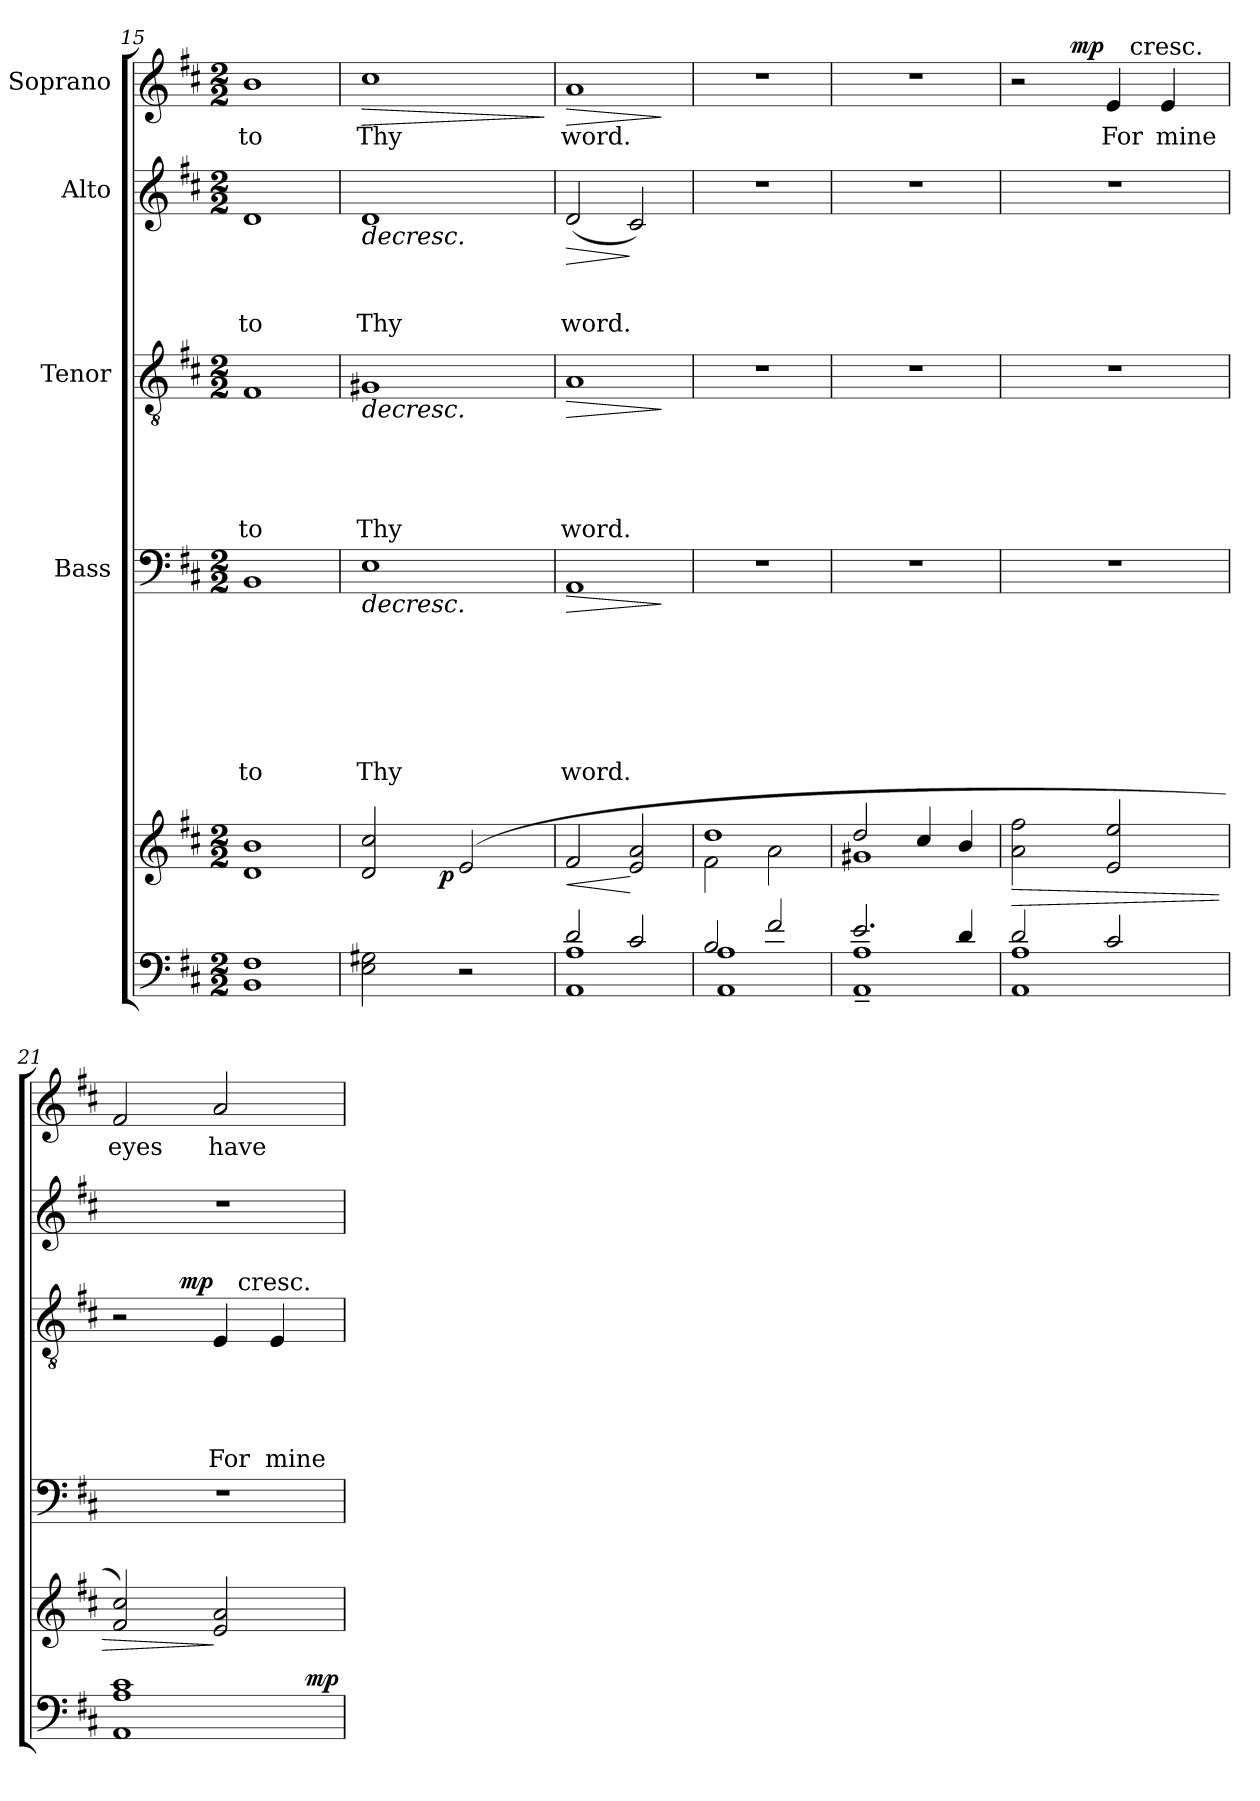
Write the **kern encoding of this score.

**kern	**kern	**dynam	**kern	**text	**text	**text	**text	**text	**text	**text	**dynam	**kern	**text	**text	**text	**text	**text	**dynam	**kern	**text	**text	**text	**dynam	**kern	**text	**dynam
*part5	*part5	*part5	*part4	*part4	*part4	*part4	*part4	*part4	*part4	*part4	*part4	*part3	*part3	*part3	*part3	*part3	*part3	*part3	*part2	*part2	*part2	*part2	*part2	*part1	*part1	*part1
*staff6	*staff5	*staff5/6	*staff4	*staff4	*staff4	*staff4	*staff4	*staff4	*staff4	*staff4	*staff4	*staff3	*staff3	*staff3	*staff3	*staff3	*staff3	*staff3	*staff2	*staff2	*staff2	*staff2	*staff2	*staff1	*staff1	*staff1
*	*	*	*I"Bass	*	*	*	*	*	*	*	*	*I"Tenor	*	*	*	*	*	*	*I"Alto	*	*	*	*	*I"Soprano	*	*
*clefF4	*clefG2	*	*clefF4	*	*	*	*	*	*	*	*	*clefGv2	*	*	*	*	*	*	*clefG2	*	*	*	*	*clefG2	*	*
*k[f#c#]	*k[f#c#]	*	*k[f#c#]	*	*	*	*	*	*	*	*	*k[f#c#]	*	*	*	*	*	*	*k[f#c#]	*	*	*	*	*k[f#c#]	*	*
*D:	*D:	*	*D:	*	*	*	*	*	*	*	*	*D:	*	*	*	*	*	*	*D:	*	*	*	*	*D:	*	*
*M2/2	*M2/2	*	*M2/2	*	*	*	*	*	*	*	*	*M2/2	*	*	*	*	*	*	*M2/2	*	*	*	*	*M2/2	*	*
=15	=15	=15	=15	=15	=15	=15	=15	=15	=15	=15	=15	=15	=15	=15	=15	=15	=15	=15	=15	=15	=15	=15	=15	=15	=15	=15
!	!	!	!	!	!	!	!	!	!	!LO:LY:b	!	!	!	!	!	!	!LO:LY:b	!	!	!	!	!LO:LY:b	!	!	!LO:LY:b	!
1BB 1F#	1d 1b	.	1BB	.	.	.	.	.	.	to	.	1F#	.	.	.	.	to	.	1d	.	.	to	.	1b	to	.
=16	=16	=16	=16	=16	=16	=16	=16	=16	=16	=16	=16	=16	=16	=16	=16	=16	=16	=16	=16	=16	=16	=16	=16	=16	=16	=16
!	!	!	!	!	!	!	!	!	!	!LO:LY:b	!LO:HP:b	!	!	!	!	!	!LO:LY:b	!LO:HP:b	!	!	!	!LO:LY:b	!LO:HP:b	!	!LO:LY:b	!LO:HP:b
*	*^	*	*	*	*	*	*	*	*	*	*	*	*	*	*	*	*	*	*	*	*	*	*	*	*	*
2E\ 2G#X\	2d/ 2cc#/	3ryy	.	1E	.	.	.	.	.	.	Thy	>	1G#X	.	.	.	.	Thy	>	1d	.	.	Thy	>	1cc#	Thy	>
.	.	12ryy	.	.	.	.	.	.	.	.	.	.	.	.	.	.	.	.	.	.	.	.	.	.	.	.	.
.	.	96ryy	.	.	.	.	.	.	.	.	.	.	.	.	.	.	.	.	.	.	.	.	.	.	.	.	.
!	!	!	!LO:DY:b	!	!	!	!	!	!	!	!	!	!	!	!	!	!	!	!	!	!	!	!	!	!	!	!
.	.	3ryy	p	.	.	.	.	.	.	.	.	.	.	.	.	.	.	.	.	.	.	.	.	.	.	.	.
2r	(2e/	.	.	.	.	.	.	.	.	.	.	.	.	.	.	.	.	.	.	.	.	.	.	.	.	.	.
.	.	6ryy	.	.	.	.	.	.	.	.	.	.	.	.	.	.	.	.	.	.	.	.	.	.	.	.	.
.	.	24..ryy	.	.	.	.	.	.	.	.	.	.	.	.	.	.	.	.	.	.	.	.	.	.	.	.	.
.	.	.	.	.	.	.	.	.	.	.	.	.	.	.	.	.	.	.	.	.	.	.	.	.	.	.	]
!!LO:PB:g=z
=17	=17	=17	=17	=17	=17	=17	=17	=17	=17	=17	=17	=17	=17	=17	=17	=17	=17	=17	=17	=17	=17	=17	=17	=17	=17	=17	=17
*^	*	*	*	*	*	*	*	*	*	*	*	*	*	*	*	*	*	*	*	*	*	*	*	*	*	*	*
!	!	!	!	!LO:HP:b	!	!	!	!	!	!	!	!LO:LY:b	!LO:HP:b	!	!	!	!	!	!LO:LY:b	!LO:HP:b	!	!	!	!LO:LY:b	!LO:HP:b	!	!LO:LY:b	!LO:HP:b
*	*	*v	*v	*	*	*	*	*	*	*	*	*	*	*	*	*	*	*	*	*	*	*	*	*	*	*	*	*
2d/	1AA 1A	2f#/	<	1AA	.	.	.	.	.	.	word.	>	1A	.	.	.	.	word.	>	(<2d/	.	.	word.	>	1a	word.	>
2c#/	.	2e/ 2a/	[	.	.	.	.	.	.	.	.	.	.	.	.	.	.	.	.	2c#/)	.	.	.	]	.	.	.
*v	*v	*	*	*	*	*	*	*	*	*	*	*	*	*	*	*	*	*	*	*	*	*	*	*	*	*	*
.	.	.	.	.	.	.	.	.	.	.	]	.	.	.	.	.	.	]	.	.	.	.	]	.	.	]
=18	=18	=18	=18	=18	=18	=18	=18	=18	=18	=18	=18	=18	=18	=18	=18	=18	=18	=18	=18	=18	=18	=18	=18	=18	=18	=18
*^	*^	*	*	*	*	*	*	*	*	*	*	*	*	*	*	*	*	*	*	*	*	*	*	*	*	*
2B/	1AA 1A	1dd	2f#\	.	1r	.	.	.	.	.	.	.	.	1r	.	.	.	.	.	.	1r	.	.	.	.	1r	.	.
2f#/	.	.	2a\	.	.	.	.	.	.	.	.	.	.	.	.	.	.	.	.	.	.	.	.	.	.	.	.	.
*v	*v	*	*	*	*	*	*	*	*	*	*	*	*	*	*	*	*	*	*	*	*	*	*	*	*	*	*	*
*	*v	*v	*	*	*	*	*	*	*	*	*	*	*	*	*	*	*	*	*	*	*	*	*	*	*	*	*
.	.	.	.	.	.	.	.	.	.	.	]	.	.	.	.	.	.	]	.	.	.	.	.	.	.	.
=19	=19	=19	=19	=19	=19	=19	=19	=19	=19	=19	=19	=19	=19	=19	=19	=19	=19	=19	=19	=19	=19	=19	=19	=19	=19	=19
*^	*^	*	*	*	*	*	*	*	*	*	*	*	*	*	*	*	*	*	*	*	*	*	*	*	*	*
2.e/	1AA~> 1A~>	2dd/	1g#X	.	1r	.	.	.	.	.	.	.	.	1r	.	.	.	.	.	.	1r	.	.	.	.	1r	.	.
.	.	4cc#/	.	.	.	.	.	.	.	.	.	.	.	.	.	.	.	.	.	.	.	.	.	.	.	.	.	.
4d/	.	4b/	.	.	.	.	.	.	.	.	.	.	.	.	.	.	.	.	.	.	.	.	.	.	.	.	.	.
*	*	*v	*v	*	*	*	*	*	*	*	*	*	*	*	*	*	*	*	*	*	*	*	*	*	*	*	*	*
=20	=20	=20	=20	=20	=20	=20	=20	=20	=20	=20	=20	=20	=20	=20	=20	=20	=20	=20	=20	=20	=20	=20	=20	=20	=20	=20	=20
!	!	!	!LO:HP:b	!	!	!	!	!	!	!	!	!	!	!	!	!	!	!	!	!	!	!	!	!	!	!	!
*	*	*	*	*	*	*	*	*	*	*	*	*	*	*	*	*	*	*	*	*	*	*	*	*	*^	*	*
*	*	*	*	*	*	*	*	*	*	*	*	*	*	*	*	*	*	*	*	*	*	*	*	*	*	*^	*	*
2d/	1AA 1A	2a\ 2ff#\	>	1r	.	.	.	.	.	.	.	.	1r	.	.	.	.	.	.	1r	.	.	.	.	2r	4ryy	2ryy	.	.
.	.	.	.	.	.	.	.	.	.	.	.	.	.	.	.	.	.	.	.	.	.	.	.	.	.	16ryy	.	.	.
!	!	!	!	!	!	!	!	!	!	!	!	!	!	!	!	!	!	!	!	!	!	!	!	!	!	!	!	!	!LO:DY:a
.	.	.	.	.	.	.	.	.	.	.	.	.	.	.	.	.	.	.	.	.	.	.	.	.	.	2ryy	.	.	mp
!	!	!	!	!	!	!	!	!	!	!	!	!	!	!	!	!	!	!	!	!	!	!	!	!	!	!	!	!LO:LY:b	!
2c#/	.	2e/ 2ee/	.	.	.	.	.	.	.	.	.	.	.	.	.	.	.	.	.	.	.	.	.	.	4e/	.	16.ryy	For	.
!	!	!	!	!	!	!	!	!	!	!	!	!	!	!	!	!	!	!	!	!	!	!	!	!	!	!	!LO:TX:a:t=cresc.	!	!
.	.	.	.	.	.	.	.	.	.	.	.	.	.	.	.	.	.	.	.	.	.	.	.	.	.	.	4ryy	.	.
!	!	!	!	!	!	!	!	!	!	!	!	!	!	!	!	!	!	!	!	!	!	!	!	!	!	!	!	!LO:LY:b	!
.	.	.	.	.	.	.	.	.	.	.	.	.	.	.	.	.	.	.	.	.	.	.	.	.	4e/	.	.	mine	.
.	.	.	.	.	.	.	.	.	.	.	.	.	.	.	.	.	.	.	.	.	.	.	.	.	.	8.ryy	.	.	.
.	.	.	.	.	.	.	.	.	.	.	.	.	.	.	.	.	.	.	.	.	.	.	.	.	.	.	8ryy	.	.
.	.	.	.	.	.	.	.	.	.	.	.	.	.	.	.	.	.	.	.	.	.	.	.	.	.	.	32ryy	.	.
=21	=21	=21	=21	=21	=21	=21	=21	=21	=21	=21	=21	=21	=21	=21	=21	=21	=21	=21	=21	=21	=21	=21	=21	=21	=21	=21	=21	=21	=21
!	!	!	!	!	!	!	!	!	!	!	!	!	!	!	!	!	!	!	!	!	!	!	!	!	!	!	!	!LO:LY:b	!
*	*	*	*	*	*	*	*	*	*	*	*	*	*^	*	*	*	*	*	*	*	*	*	*	*	*	*	*	*	*
*	*	*	*	*	*	*	*	*	*	*	*	*	*	*^	*	*	*	*	*	*	*	*	*	*	*	*v	*v	*v	*	*
1AA 1A 1c#	2..ryy	2f#/ 2cc#/)	.	1r	.	.	.	.	.	.	.	.	2r	4ryy	2ryy	.	.	.	.	.	.	1r	.	.	.	.	2f#/	eyes	.
.	.	.	.	.	.	.	.	.	.	.	.	.	.	16.ryy	.	.	.	.	.	.	.	.	.	.	.	.	.	.	.
!	!	!	!	!	!	!	!	!	!	!	!	!	!	!	!	!	!	!	!	!	!LO:DY:a	!	!	!	!	!	!	!	!
.	.	.	.	.	.	.	.	.	.	.	.	.	.	2ryy	.	.	.	.	.	.	mp	.	.	.	.	.	.	.	.
!	!	!	!	!	!	!	!	!	!	!	!	!	!	!	!	!	!	!	!	!LO:LY:b	!	!	!	!	!	!	!	!LO:LY:b	!
.	.	2e/ 2a/	]	.	.	.	.	.	.	.	.	.	4E/	.	16.ryy	.	.	.	.	For	.	.	.	.	.	.	2a/	have	.
!	!	!	!	!	!	!	!	!	!	!	!	!	!	!	!LO:TX:a:t=cresc.	!	!	!	!	!	!	!	!	!	!	!	!	!	!
.	.	.	.	.	.	.	.	.	.	.	.	.	.	.	4ryy	.	.	.	.	.	.	.	.	.	.	.	.	.	.
!	!	!	!	!	!	!	!	!	!	!	!	!	!	!	!	!	!	!	!	!LO:LY:b	!	!	!	!	!	!	!	!	!
.	.	.	.	.	.	.	.	.	.	.	.	.	4E/	.	.	.	.	.	.	mine	.	.	.	.	.	.	.	.	.
.	.	.	.	.	.	.	.	.	.	.	.	.	.	8ryy	8ryy	.	.	.	.	.	.	.	.	.	.	.	.	.	.
!	!	!	!LO:DY:a=2	!	!	!	!	!	!	!	!	!	!	!	!	!	!	!	!	!	!	!	!	!	!	!	!	!	!
.	8ryy	.	mp	.	.	.	.	.	.	.	.	.	.	.	.	.	.	.	.	.	.	.	.	.	.	.	.	.	.
.	.	.	.	.	.	.	.	.	.	.	.	.	.	32ryy	32ryy	.	.	.	.	.	.	.	.	.	.	.	.	.	.
*v	*v	*	*	*	*	*	*	*	*	*	*	*	*v	*v	*v	*	*	*	*	*	*	*	*	*	*	*	*	*	*
=	=	=	=	=	=	=	=	=	=	=	=	=	=	=	=	=	=	=	=	=	=	=	=	=	=	=
*-	*-	*-	*-	*-	*-	*-	*-	*-	*-	*-	*-	*-	*-	*-	*-	*-	*-	*-	*-	*-	*-	*-	*-	*-	*-	*-
